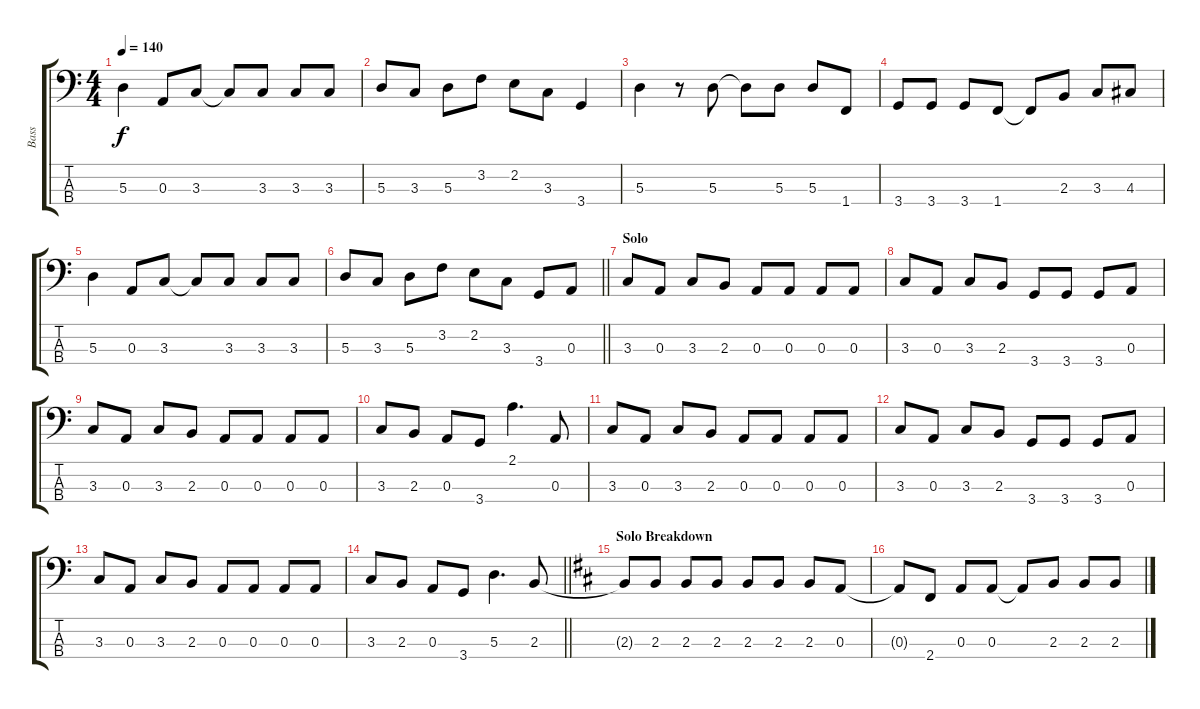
\track ("Bass" "Bass") {instrument electricbassfinger}
\staff {score tabs}
\tuning (G2 D2 A1 E1) {hide}
\ts (4 4)
\tempo 140
\clef f4
\ks aminor
5.3.4{dy f} 0.3.8 3.3.8 3.3{t}.8 3.3.8 3.3.8 3.3.8 |
5.3.8 3.3.8 5.3.8 3.2.8 2.2.8 3.3.8 3.4.4 |
5.3.4 r.8 5.3.8 5.3{t}.8 5.3.8 5.3.8 1.4.8 |
3.4.8 3.4.8 3.4.8 1.4.8 1.4{t}.8 2.3.8 3.3.8 4.3.8 |
5.3.4 0.3.8 3.3.8 3.3{t}.8 3.3.8 3.3.8 3.3.8 |
\barLineRight lightlight
5.3.8 3.3.8 5.3.8 3.2.8 2.2.8 3.3.8 3.4.8 0.3.8 |
\section ("" "Solo")
3.3.8 0.3.8 3.3.8 2.3.8 0.3.8 0.3.8 0.3.8 0.3.8 |
3.3.8 0.3.8 3.3.8 2.3.8 3.4.8 3.4.8 3.4.8 0.3.8 |
3.3.8 0.3.8 3.3.8 2.3.8 0.3.8 0.3.8 0.3.8 0.3.8 |
3.3.8 2.3.8 0.3.8 3.4.8 2.1.4{d} 0.3.8 |
3.3.8 0.3.8 3.3.8 2.3.8 0.3.8 0.3.8 0.3.8 0.3.8 |
3.3.8 0.3.8 3.3.8 2.3.8 3.4.8 3.4.8 3.4.8 0.3.8 |
3.3.8 0.3.8 3.3.8 2.3.8 0.3.8 0.3.8 0.3.8 0.3.8 |
\barLineRight lightlight
3.3.8 2.3.8 0.3.8 3.4.8 5.3.4{d} 2.3.8 |
\section ("" "Solo Breakdown")
\ks bminor
2.3{t}.8 2.3.8 2.3.8 2.3.8 2.3.8 2.3.8 2.3.8 0.3.8 |
0.3{t}.8 2.4.8 0.3.8 0.3.8 0.3{t}.8 2.3.8 2.3.8 2.3.8
